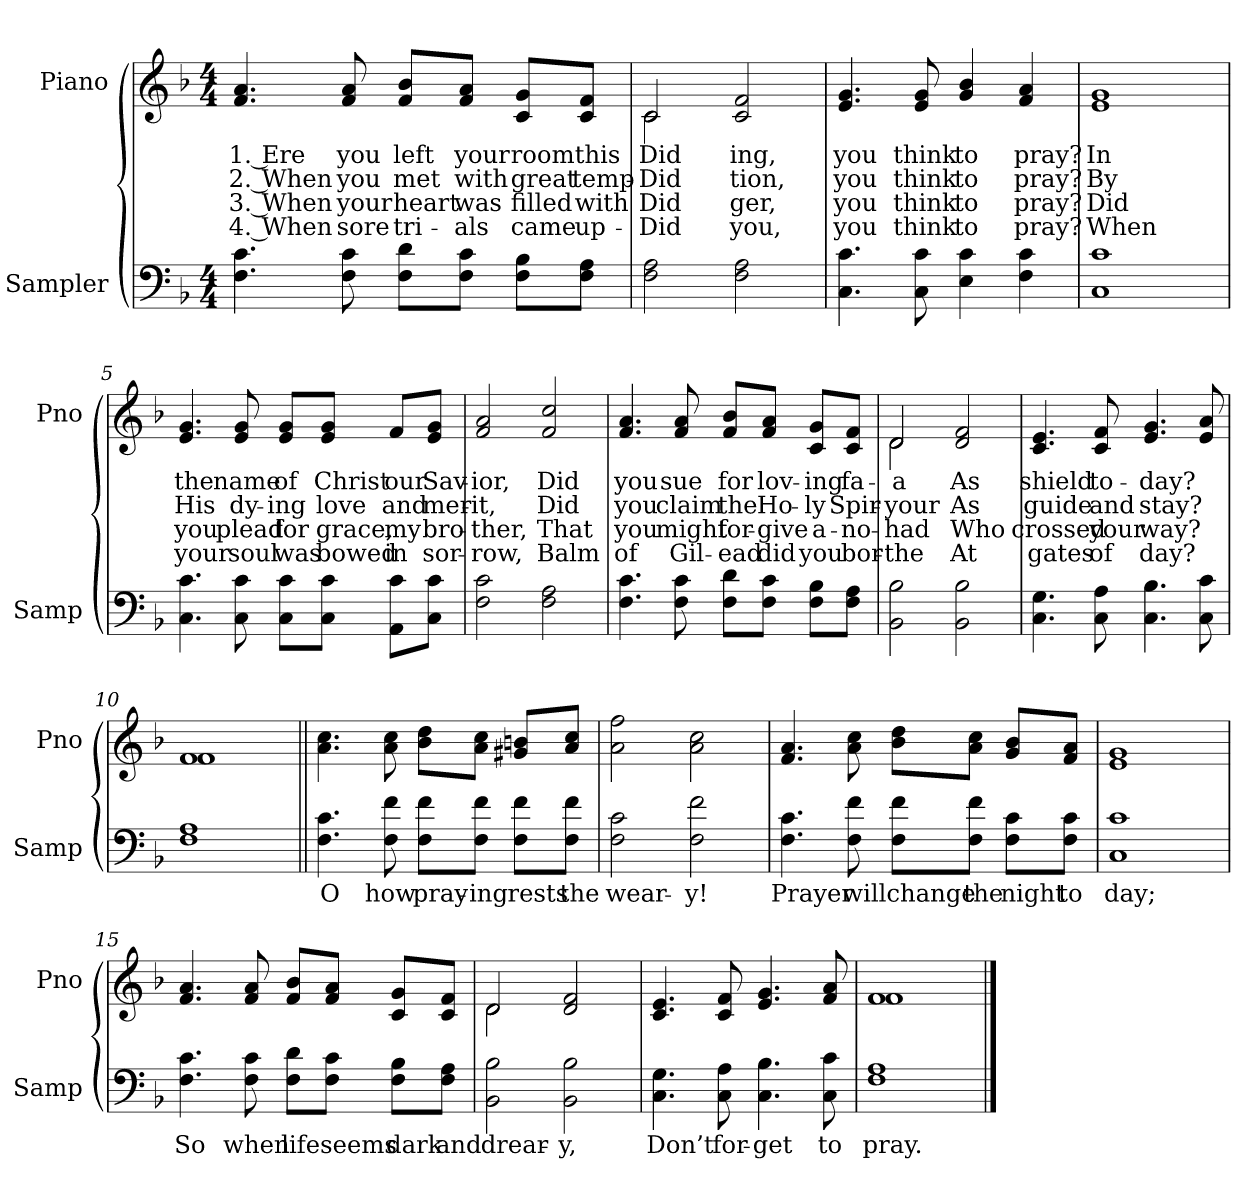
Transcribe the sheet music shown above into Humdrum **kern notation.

**kern	**text	**kern	**text	**text	**text	**text
*part2	*part2	*part1	*part1	*part1	*part1	*part1
*staff2	*staff2	*staff1	*staff1	*staff1	*staff1	*staff1
*I"Sampler	*	*I"Piano	*	*	*	*
*I'Samp	*	*I'Pno	*	*	*	*
*clefF4	*	*clefG2	*	*	*	*
*k[b-]	*	*k[b-]	*	*	*	*
*F:	*	*F:	*	*	*	*
*M4/4	*	*M4/4	*	*	*	*
=1	=1	=1	=1	=1	=1	=1
4.F 4.c	.	4.f 4.a	1. Ere	2. When	3. When	4. When
8F 8c	.	8f 8a	you	you	your	sore
8F\ 8d\L	.	8f/ 8b-/L	left	met	heart	tri-
8F\ 8c\J	.	8f/ 8a/J	your	with	was	-als
8F\ 8B-\L	.	8c/ 8g/L	room	great	filled	came
8F\ 8A\J	.	8c/ 8f/J	this	temp-	with	up-
=2	=2	=2	=2	=2	=2	=2
*	*	*^	*	*	*	*
2F 2A	.	2c/	2c	Did	Did	Did	Did
2F 2A	.	2c 2f	2ryy	-ing,	-tion,	-ger,	you,
*	*	*v	*v	*	*	*	*
=3	=3	=3	=3	=3	=3	=3
4.C 4.c	.	4.e 4.g	you	you	you	you
8C 8c	.	8e 8g	think	think	think	think
4E 4c	.	4g 4b-	to	to	to	to
4F 4c	.	4f 4a	pray?	pray?	pray?	pray?
=4	=4	=4	=4	=4	=4	=4
1C 1c	.	1e 1g	In	By	Did	When
=5	=5	=5	=5	=5	=5	=5
4.C 4.c	.	4.e 4.g	the	His	you	your
8C 8c	.	8e 8g	name	dy-	plead	soul
8C\ 8c\L	.	8e/ 8g/L	of	-ing	for	was
8C\ 8c\J	.	8e/ 8g/J	Christ	love	grace,	bowed
8AA\ 8c\L	.	8f/L	our	and	my	in
8C\ 8c\J	.	8e/ 8g/J	Sav-	mer-	bro-	sor-
=6	=6	=6	=6	=6	=6	=6
2F 2c	.	2f 2a	-ior,	-it,	-ther,	-row,
2F 2A	.	2f 2cc	Did	Did	That	Balm
=7	=7	=7	=7	=7	=7	=7
4.F 4.c	.	4.f 4.a	you	you	you	of
8F 8c	.	8f 8a	sue	claim	might	Gil-
8F\ 8d\L	.	8f/ 8b-/L	for	the	for-	-ead
8F\ 8c\J	.	8f/ 8a/J	lov-	Ho-	-give	did
8F\ 8B-\L	.	8c/ 8g/L	-ing	-ly	a-	you
8F\ 8A\J	.	8c/ 8f/J	fa-	Spir-	-no-	bor-
=8	=8	=8	=8	=8	=8	=8
*	*	*^	*	*	*	*
2BB- 2B-	.	2d/	2d	a	your	had	the
2BB- 2B-	.	2d 2f	2ryy	As	As	Who	At
*	*	*v	*v	*	*	*	*
=9	=9	=9	=9	=9	=9	=9
4.C 4.G	.	4.c 4.e	shield	guide	crossed	gates
8C 8A	.	8c 8f	to-	and	your	of
4.C 4.B-	.	4.e 4.g	-day?	stay?	way?	day?
8C 8c	.	8e 8a	.	.	.	.
=10	=10	=10	=10	=10	=10	=10
*	*	*^	*	*	*	*
1F 1A	.	1f/	1f	.	.	.	.
=11||	=11||	=11||	=11||	=11||	=11||	=11||	=11||
!	!	!LO:TX:t=Refrain	!	!	!	!	!
*	*	*v	*v	*	*	*	*
4.F 4.c	O	4.a 4.cc	.	.	.	.
8F 8f	how	8a 8cc	.	.	.	.
8F\ 8f\L	pray-	8b-\ 8dd\L	.	.	.	.
8F\ 8f\J	-ing	8a\ 8cc\J	.	.	.	.
8F\ 8f\L	rests	8g#X/ 8bn/L	.	.	.	.
8F\ 8f\J	the	8a/ 8cc/J	.	.	.	.
=12	=12	=12	=12	=12	=12	=12
2F 2c	wear-	2a 2ff	.	.	.	.
2F 2f	-y!	2a 2cc	.	.	.	.
=13	=13	=13	=13	=13	=13	=13
4.F 4.c	Prayer	4.f 4.a	.	.	.	.
8F 8f	will	8a 8cc	.	.	.	.
8F\ 8f\L	change	8b-\ 8dd\L	.	.	.	.
8F\ 8f\J	the	8a\ 8cc\J	.	.	.	.
8F\ 8c\L	night	8g/ 8b-/L	.	.	.	.
8F\ 8c\J	to	8f/ 8a/J	.	.	.	.
=14	=14	=14	=14	=14	=14	=14
1C 1c	day;	1e 1g	.	.	.	.
=15	=15	=15	=15	=15	=15	=15
4.F 4.c	So	4.f 4.a	.	.	.	.
8F 8c	when	8f 8a	.	.	.	.
8F\ 8d\L	life	8f/ 8b-/L	.	.	.	.
8F\ 8c\J	seems	8f/ 8a/J	.	.	.	.
8F\ 8B-\L	dark	8c/ 8g/L	.	.	.	.
8F\ 8A\J	and	8c/ 8f/J	.	.	.	.
=16	=16	=16	=16	=16	=16	=16
*	*	*^	*	*	*	*
2BB- 2B-	drear-	2d/	2d	.	.	.	.
2BB- 2B-	-y,	2d 2f	2ryy	.	.	.	.
*	*	*v	*v	*	*	*	*
=17	=17	=17	=17	=17	=17	=17
4.C 4.G	Don’t	4.c 4.e	.	.	.	.
8C 8A	for-	8c 8f	.	.	.	.
4.C 4.B-	-get	4.e 4.g	.	.	.	.
8C 8c	to	8f 8a	.	.	.	.
=18	=18	=18	=18	=18	=18	=18
*	*	*^	*	*	*	*
1F 1A	pray.	1f/	1f	.	.	.	.
*	*	*v	*v	*	*	*	*
==	==	==	==	==	==	==
*-	*-	*-	*-	*-	*-	*-
